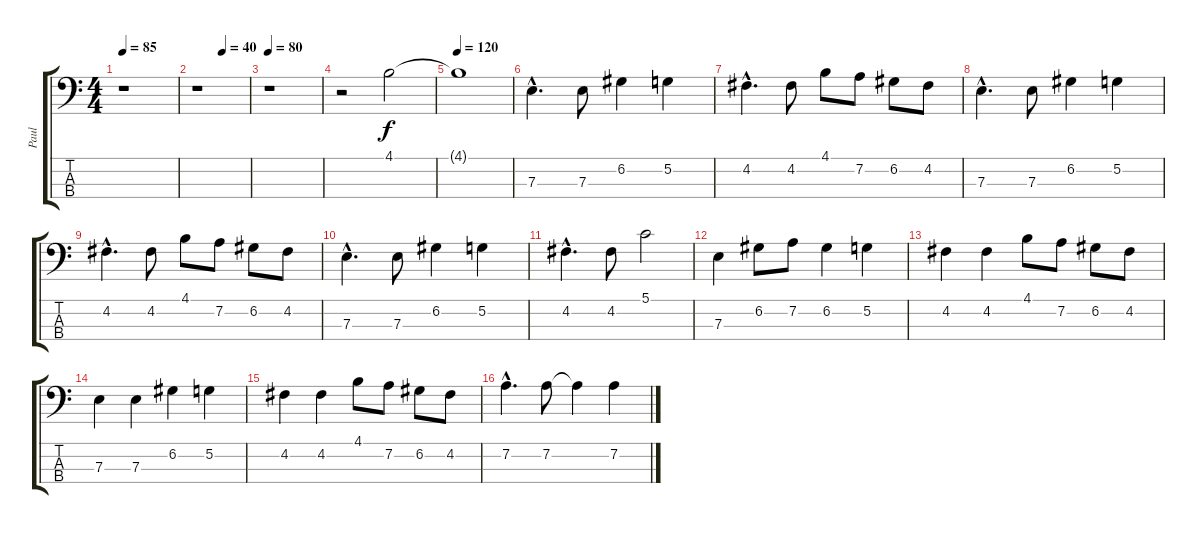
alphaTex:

\track ("Paul" "Paul") {instrument electricbasspick}
\staff {score tabs}
\tuning (G2 D2 A1 E1) {hide}
\ts (4 4)
\tempo 85
\clef f4
\ks c
r.1{dy f instrument electricbasspick} |
\tempo (40 0.5)
r.1 |
\tempo 80
r.1 |
r.2 4.1.2 |
\tempo 120
4.1{t}.1 |
7.3{hac}.4{d} 7.3.8 6.2.4 5.2.4 |
4.2{hac}.4{d} 4.2.8 4.1.8 7.2.8 6.2.8 4.2.8 |
7.3{hac}.4{d} 7.3.8 6.2.4 5.2.4 |
4.2{hac}.4{d} 4.2.8 4.1.8 7.2.8 6.2.8 4.2.8 |
7.3{hac}.4{d} 7.3.8 6.2.4 5.2.4 |
4.2{hac}.4{d} 4.2.8 5.1.2 |
7.3.4 6.2.8 7.2.8 6.2.4 5.2.4 |
4.2.4 4.2.4 4.1.8 7.2.8 6.2.8 4.2.8 |
7.3.4 7.3.4 6.2.4 5.2.4 |
4.2.4 4.2.4 4.1.8 7.2.8 6.2.8 4.2.8 |
7.2{hac}.4{d} 7.2.8 7.2{t}.4 7.2.4
